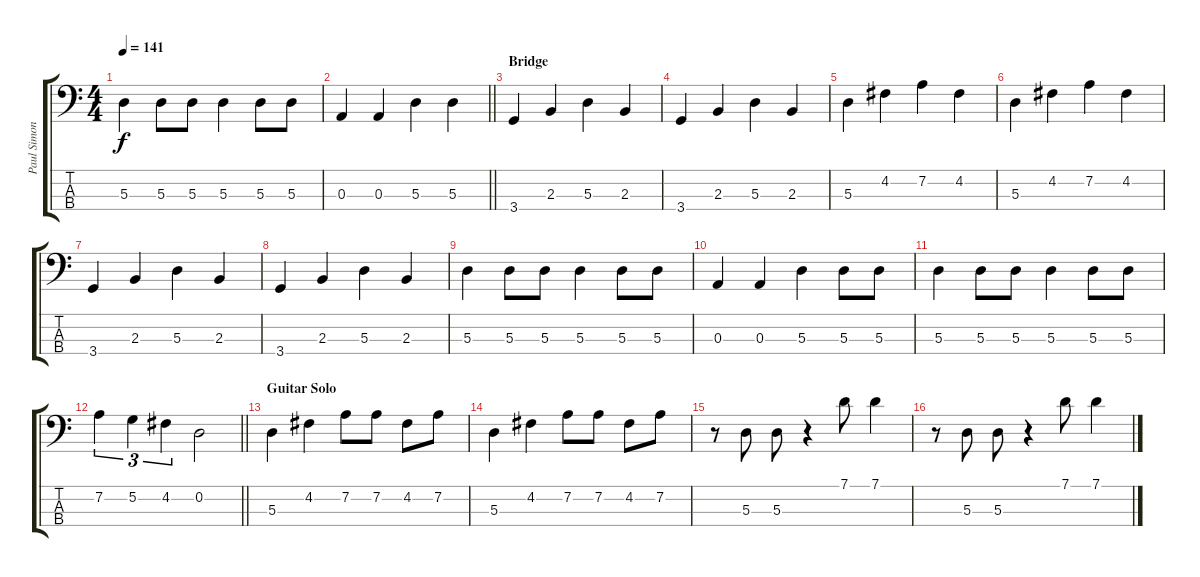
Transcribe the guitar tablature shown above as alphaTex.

\track ("Paul Simonon - Bass" "Paul Simon") {instrument electricbassfinger}
\staff {score tabs}
\tuning (G2 D2 A1 E1) {hide}
\ts (4 4)
\tempo 141
\clef f4
\ks c
5.3.4{dy f} 5.3.8 5.3.8 5.3.4 5.3.8 5.3.8 |
\barLineRight lightlight
0.3.4 0.3.4 5.3.4 5.3.4 |
\section ("" "Bridge")
3.4.4 2.3.4 5.3.4 2.3.4 |
3.4.4 2.3.4 5.3.4 2.3.4 |
5.3.4 4.2.4 7.2.4 4.2.4 |
5.3.4 4.2.4 7.2.4 4.2.4 |
3.4.4 2.3.4 5.3.4 2.3.4 |
3.4.4 2.3.4 5.3.4 2.3.4 |
5.3.4 5.3.8 5.3.8 5.3.4 5.3.8 5.3.8 |
0.3.4 0.3.4 5.3.4 5.3.8 5.3.8 |
5.3.4 5.3.8 5.3.8 5.3.4 5.3.8 5.3.8 |
\barLineRight lightlight
7.2.4{tu (3 2)} 5.2.4{tu (3 2)} 4.2.4{tu (3 2)} 0.2.2 |
\section ("" "Guitar Solo")
5.3.4 4.2.4 7.2.8 7.2.8 4.2.8 7.2.8 |
5.3.4 4.2.4 7.2.8 7.2.8 4.2.8 7.2.8 |
r.8 5.3.8 5.3.8 r.4 7.1.8 7.1.4 |
r.8 5.3.8 5.3.8 r.4 7.1.8 7.1.4
